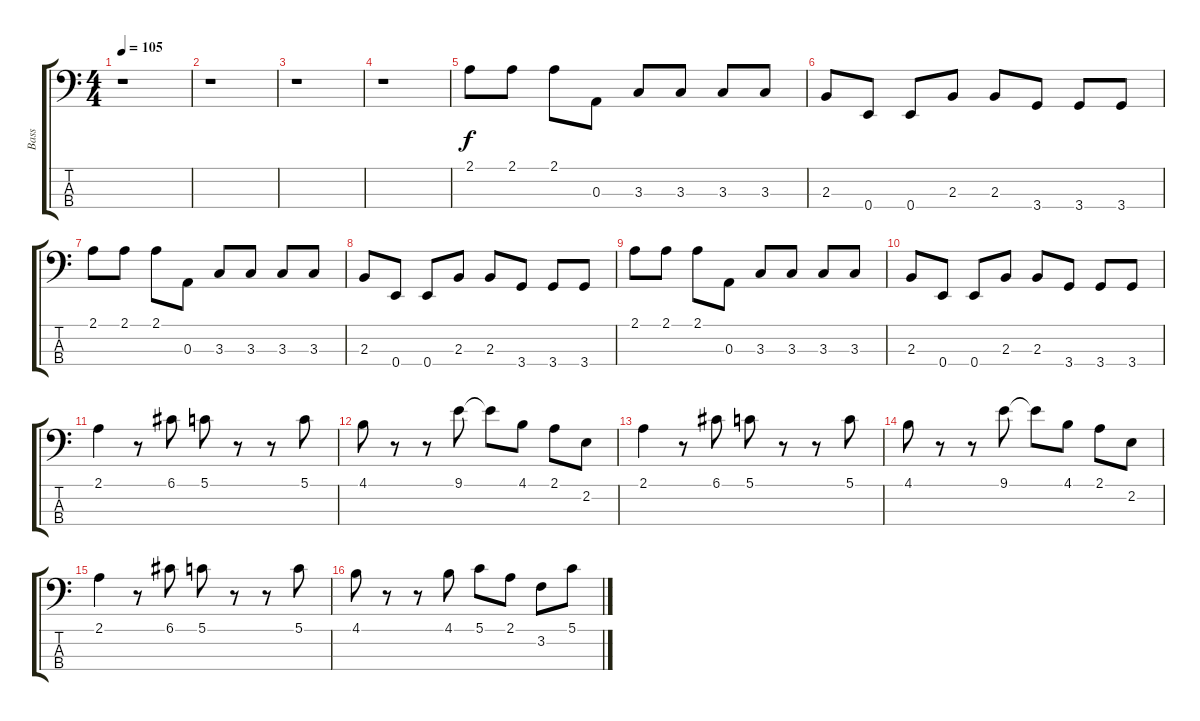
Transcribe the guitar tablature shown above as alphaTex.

\track ("Bass" "Bass") {instrument fretlessbass}
\staff {score tabs}
\tuning (G2 D2 A1 E1) {hide}
\ts (4 4)
\tempo 105
\clef f4
\ks c
r.1{dy f instrument fretlessbass} |
r.1 |
r.1 |
r.1 |
2.1.8 2.1.8 2.1.8 0.3.8 3.3.8 3.3.8 3.3.8 3.3.8 |
2.3.8 0.4.8 0.4.8 2.3.8 2.3.8 3.4.8 3.4.8 3.4.8 |
2.1.8 2.1.8 2.1.8 0.3.8 3.3.8 3.3.8 3.3.8 3.3.8 |
2.3.8 0.4.8 0.4.8 2.3.8 2.3.8 3.4.8 3.4.8 3.4.8 |
2.1.8 2.1.8 2.1.8 0.3.8 3.3.8 3.3.8 3.3.8 3.3.8 |
2.3.8 0.4.8 0.4.8 2.3.8 2.3.8 3.4.8 3.4.8 3.4.8 |
2.1.4 r.8 6.1.8 5.1.8 r.8 r.8 5.1.8 |
4.1.8 r.8 r.8 9.1.8 9.1{t}.8 4.1.8 2.1.8 2.2.8 |
2.1.4 r.8 6.1.8 5.1.8 r.8 r.8 5.1.8 |
4.1.8 r.8 r.8 9.1.8 9.1{t}.8 4.1.8 2.1.8 2.2.8 |
2.1.4 r.8 6.1.8 5.1.8 r.8 r.8 5.1.8 |
4.1.8 r.8 r.8 4.1.8 5.1.8 2.1.8 3.2.8 5.1.8
